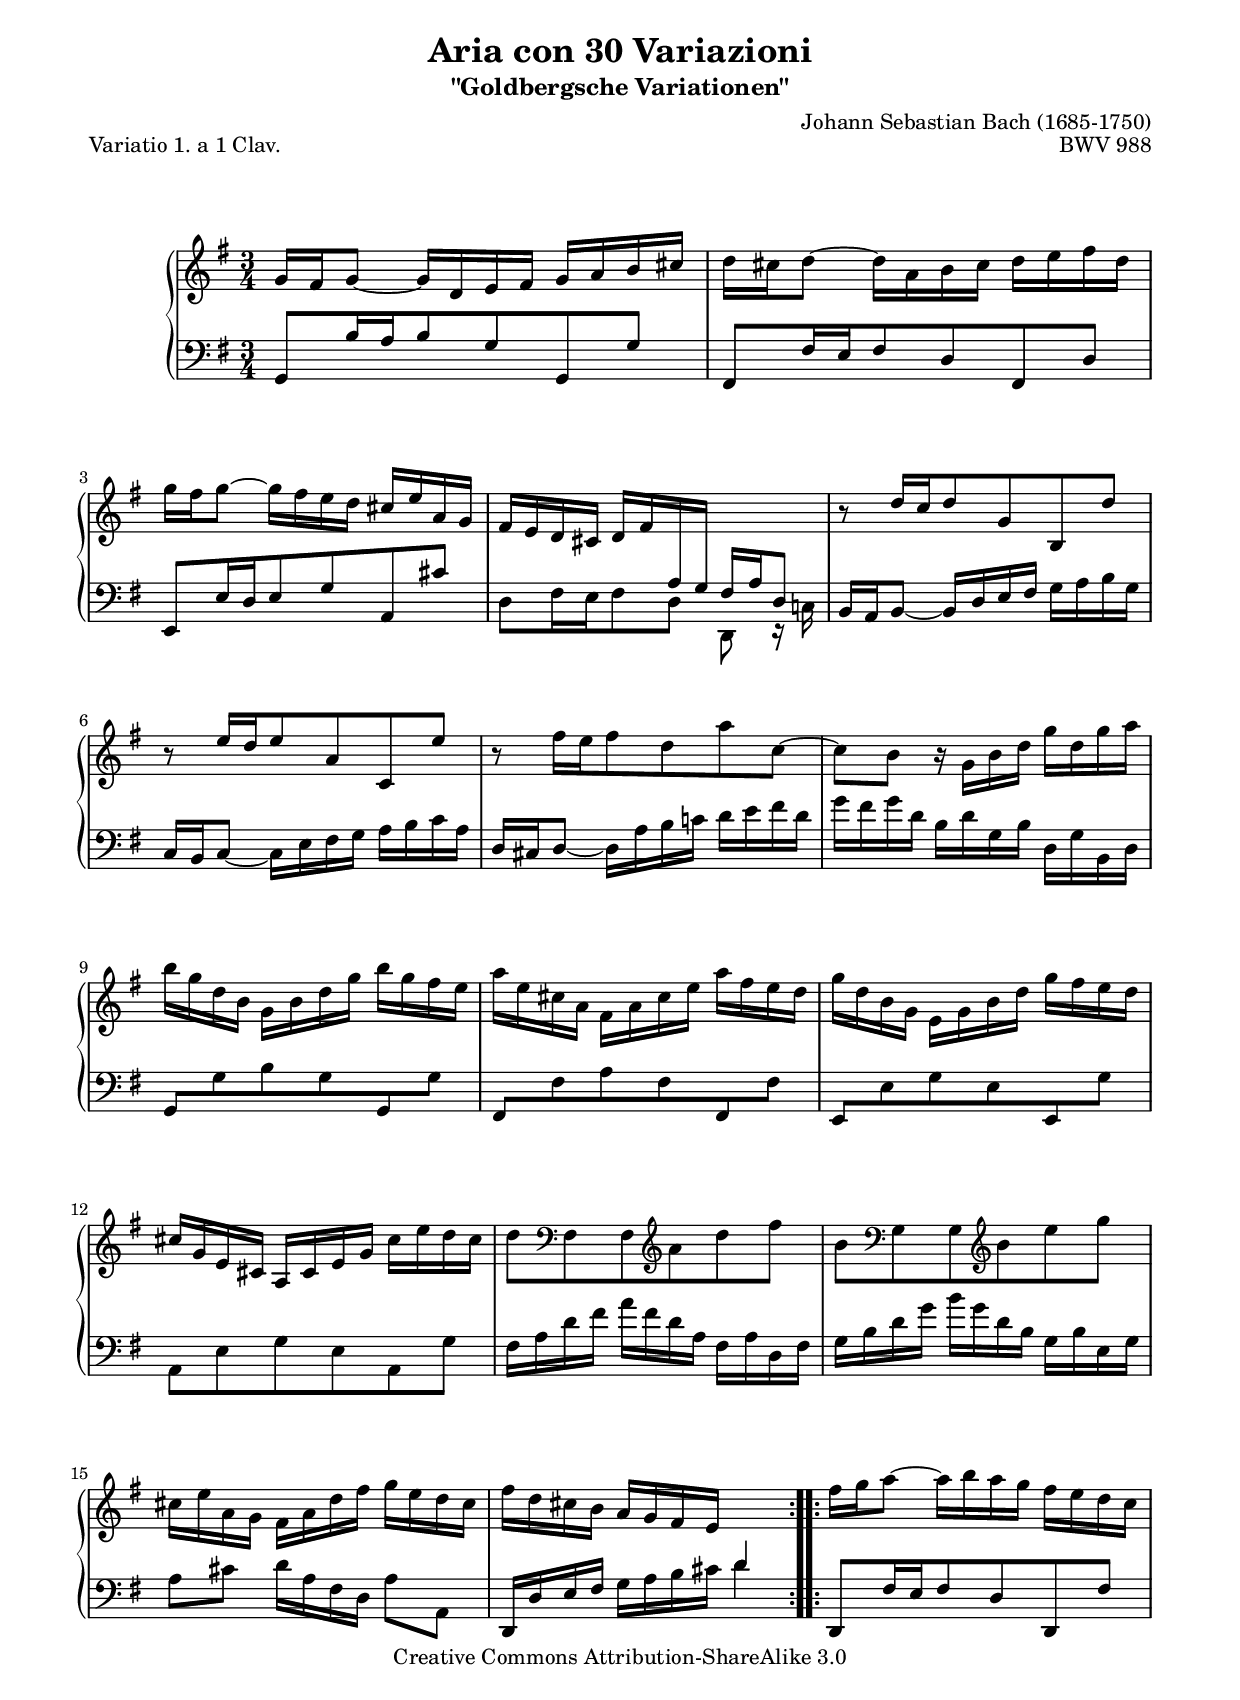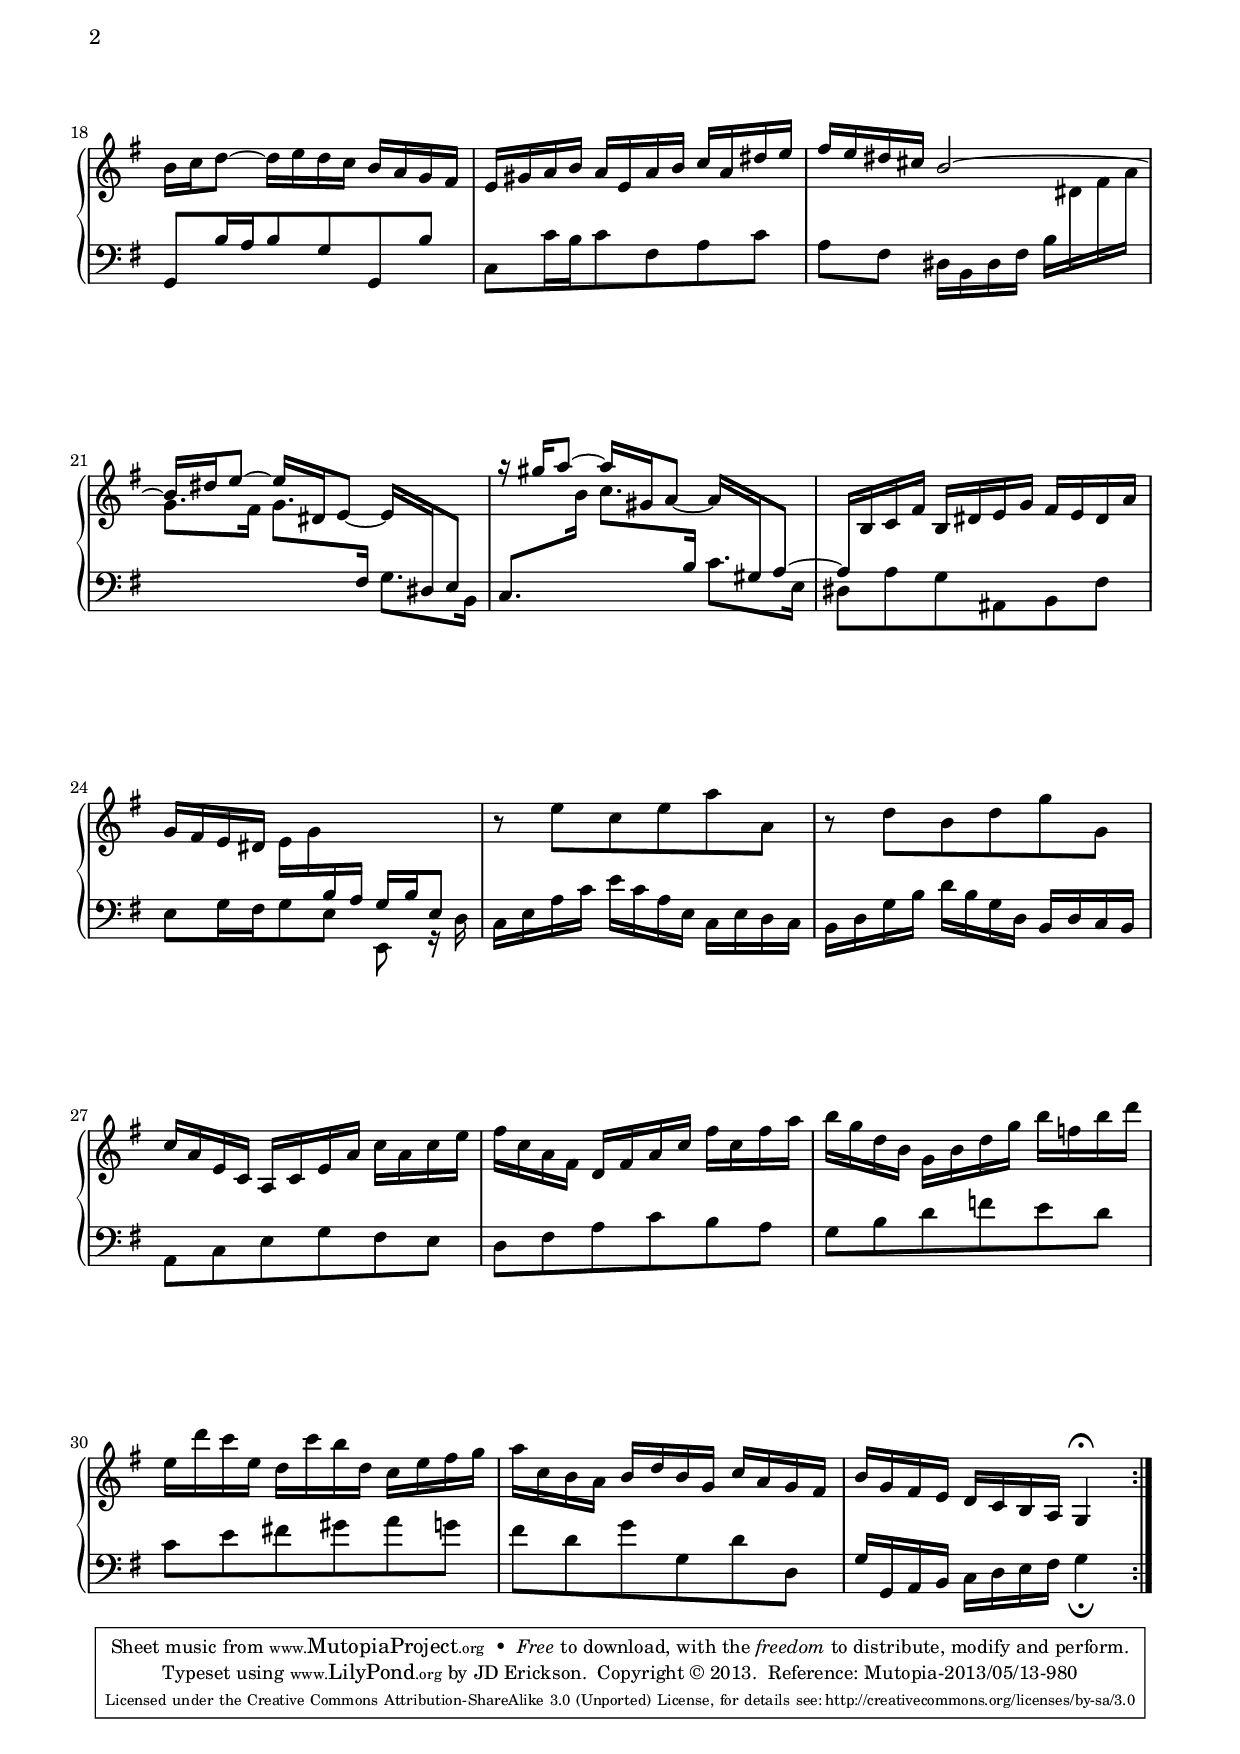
\version "2.16.1"

\paper {
  top-markup-spacing #'basic-distance = #6
  markup-system-spacing #'basic-distance = #12
  top-system-spacing #'basic-distance = #12
  line-width = 18.0\cm
  ragged-bottom = ##f
  ragged-last-bottom = ##f
}

%#(set-default-paper-size "a4")
%#(set-default-paper-size "letter")

#(set-global-staff-size 18.5)

\header {
        title = "Aria con 30 Variazioni"
        subtitle = "\"Goldbergsche Variationen\""
        piece = "Variatio 1. a 1 Clav."
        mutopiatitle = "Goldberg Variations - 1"
        composer = "Johann Sebastian Bach (1685-1750)"
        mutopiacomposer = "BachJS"
        opus = "BWV 988"
        date = "1741"
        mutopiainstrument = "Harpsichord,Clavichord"
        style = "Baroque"
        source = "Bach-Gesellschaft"
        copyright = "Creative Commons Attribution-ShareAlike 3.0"
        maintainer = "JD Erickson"
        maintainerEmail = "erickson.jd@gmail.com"
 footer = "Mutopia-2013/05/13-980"
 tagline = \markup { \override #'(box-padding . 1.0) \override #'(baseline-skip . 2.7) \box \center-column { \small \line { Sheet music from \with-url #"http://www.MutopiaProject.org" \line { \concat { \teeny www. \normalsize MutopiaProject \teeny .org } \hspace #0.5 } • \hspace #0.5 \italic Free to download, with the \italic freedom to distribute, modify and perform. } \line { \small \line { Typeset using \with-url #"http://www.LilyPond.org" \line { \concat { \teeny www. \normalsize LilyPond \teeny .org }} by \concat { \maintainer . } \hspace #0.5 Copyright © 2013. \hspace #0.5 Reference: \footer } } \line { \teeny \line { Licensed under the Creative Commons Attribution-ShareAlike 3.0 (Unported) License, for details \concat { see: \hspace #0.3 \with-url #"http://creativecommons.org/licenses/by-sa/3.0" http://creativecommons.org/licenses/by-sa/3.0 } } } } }
}

% Macros %%%%%%%%%%%%%%%%%%%%%%%%%%%%%%%%%%%%%%%%%%%%%%%%%%%%

staffUpper = {\change Staff = upper \stemDown}
staffLower = {\change Staff = lower \stemUp}
startRepeat = {\set Score.repeatCommands = #'(start-repeat)}
endRepeat = {\set Score.repeatCommands = #'(end-repeat)}
stemExtend = \once \override Stem #'length = #22
noFlag = \once \override Flag #'style = #'no-flag
adjustBeamOne = \once \override Beam #'positions = #'(2.1 . 1)
adjustBeamTwo = \once \override Beam #'positions = #'(5.5 . 4.9)
adjustBeamThree = \once \override Beam #'positions = #'(-1.3 . 1.3)
adjustBeamFour = \once \override Beam #'positions = #'(10 . 12.4)
flatBeam = \once \override Beam #'positions = #'( -0.2 . -0.2 )
flatBeamTwo = \once \override Beam #'positions = #'( -0.8 . -0.8 )
flatBeamThree = \once \override Beam #'positions = #'( -1.2 . -1.2 )

%%%%%%%%%%%%%%%%%%%%%%%%%%%%%%%%%%%%%%%%%%%%%%%%%%%%%%%%%%

%%
%% Treble Clef
%%

soprano = \relative c'' {
    \override Script #'padding = #1.0
    \repeat volta 2 { %begin repeated section
        %1-5
        \stemUp g16 fis16 g8_~ g16 d16 e16 fis16 g16 a16 b16 cis16
        \stemDown d16 cis16 d8^~ d16 a16 b16 cis16 d16 e16 fis16 d16
        g16 fis16 g8^~ g16 fis16 e16 d16 \stemUp cis16 e16 a,16 g16
        fis16 e16 d16 cis16 \adjustBeamOne d16 fis16 \staffLower \stemExtend \noFlag a,16 \stemExtend \noFlag g16 \adjustBeamTwo fis16 a16 d,8
        \staffUpper \stemUp b''8\rest d16[ c16 d8 g,8 b,8 d'8]

        %6-10
        b8\rest e16[ d16 e8 a,8 c,8 e'8]
        \stemDown b8\rest fis'16[ e16 fis8 d8 a'8 c,8^~] 
        c8 b8 b16\rest g16 b16 d16 g16 d16 g16 a16
        b16 g16 d16 b16 g16 b16 d16 g16 b16 g16 fis16 e16
        a16 e16 cis16 a16 fis16 a16 cis16 e16 a16 fis16 e16 d16

        %11-15
        g16 d16 b16 g16 e16 g16 b16 d16 g16 fis16 e16 d16
        \stemUp cis16 g16 e16 cis16 a16 cis16 e16 g16 \stemDown cis16 e16 d16 cis16
        d8 \clef "bass" fis,,8 fis8 \clef "treble"  a'8 d8 fis8
        b,8 \clef "bass"  g,8 g8 \clef "treble" b'8 e8 g8
        cis,16 e16 a,16 g16 fis16 a16 d16 fis16 g16 e16 d16 cis16 

        %16-20
        fis16 d16 cis16 b16 \stemUp a16 g16 fis16 e16 \staffLower d4       
    } %end of repeated section
    \repeat volta 2 { %begin repeated section
        \staffUpper fis'16 g16 a8^~ a16 b16 a16 g16 fis16 e16 d16 c16
        b16 c16 d8^~ d16 e16 d16 c16 \stemUp b16 a16 g16 fis16 
        e16 gis16 a16 b16 a16 e16 a16 b16 c16 a16 dis16 e16
        fis16 e16 dis16 cis16 b2^~

        %21-25
        b16 dis16 e8^~ e16 dis,16 e8_~ e16 \staffLower \stemExtend \noFlag dis,16 \stemExtend \noFlag e8
        \staffUpper \stemUp a''16\rest gis16 a8^~ a16 gis,16 a8_~ a16 \staffLower \stemExtend \noFlag gis,16 \stemExtend \noFlag a8^~
        \stemExtend \noFlag \adjustBeamFour a16 \staffUpper \stemUp b16 c16 fis16 b,16 dis16 e16 g16 fis16 e16 dis16 a'16  
        g16 fis16 e16 dis16 \stemDown e16 g16 \staffLower \stemExtend \noFlag b,16 \stemExtend \noFlag a16 g16 b16 e,8 
        \staffUpper \stemDown b''8\rest e8 c8 e8 a8 a,8         

        %26-30
        b8\rest d8 b8 d8 g8 g,8
        \stemUp c16 a16 e16 c16 a16 c16 e16 a16 \stemDown c16 a16 c16 e16
        fis16 c16 a16 fis16 \stemUp d16 fis16 a16 c16 \stemDown fis16 c16 fis16 a16
        b16 g16 d16 b16 g16 b16 d16 g16 b16 f16 b16 d16 
        e,16 d'16 c16 e,16 d16 c'16 b16 d,16 c16 e16 fis16 g16        

        %31-32
        a16 c,16 b16 a16 \stemUp b16 d16 b16 g16 c16 a16 g16 fis16
        b16 g16 fis16 e16 d16 c16 b16 a16 g4\fermata
    } %end repeated section
}

%%
%% Bass Clef
%%

bass = \relative c {
        \override Script #'padding = #1.0
        %1-5
        \stemUp g8[ b'16 a16 b8 g8 g,8 g'8] 
        fis,8[ fis'16 e16 fis8 d8 fis,8 d'8]
        e,8[ e'16 d16 e8 g8 a,8 cis'8]
        \stemDown d,8[ fis16 e16 fis8 d8] d,8 e16\rest c'!16
        \stemUp b16 a16 b8_~ b16 d16 e16 fis16 \stemDown g16 a16 b16 g16

        %6-10
        \stemUp c,16 b16 c8_~ \stemDown c16 e16 fis16 g16 a16 b16 c16 a16
        \stemUp d,16 cis16 d8_~ \stemDown d16 a'16 b16 c!16 d16 e16 fis16 d16
        g16 fis16 g16 d16 b16 d16 g,16 b16 d,16 g16 b,16 d16
        \stemUp \flatBeam g,8[ \stemDown g'8 b8 g8 \stemUp g,8 \stemDown g'8]
        \stemUp \flatBeamTwo fis,8[ \stemDown fis'8 a8 fis8 \stemUp fis,8 \stemDown fis'8]

        %11-15
        \stemUp \flatBeamThree e,8[ \stemDown e'8 g8 e8 \stemUp e,8 \stemDown g'8]   
        a,8 e'8 g8 e8 a,8 g'8
        fis16 a16 d16 fis16 a16 fis16 d16 a16 fis16 a16 d,16 fis16
        g16 b16 d16 g16 b16 g16 d16 b16 g16 b16 e,16 g16
        a8[ cis8] d16[ a16 fis16 d16] a'8[ a,8]

        %16-20
        \stemUp d,16 d'16 e16 fis16 \stemDown g16 a16 b16 cis16 d4
        \stemUp d,,8[ fis'16 e16 fis8 d8 d,8 fis'8]
        g,8[ b'16 a16 b8 g8 g,8 b'8]
        \stemDown c,8[ c'16 b16 c8 fis,8 a8 c8]
        a8 fis8 dis16 b16 dis16 fis16 \adjustBeamThree b16 \staffUpper \stemExtend \noFlag dis16 \stemExtend \noFlag fis16 \stemExtend \noFlag a16   

        %21-25
        g8. fis16 g8.[ \staffLower \stemUp fis,16] \stemDown g8. b,16
        \stemUp c8.[ \staffUpper \stemDown b''16] c8.[ \staffLower \stemUp b,16] \stemDown c8. e,16 
        dis8[ a'8 g8 ais,8 b8 fis'8]
        e8[ g16 fis16 g8 e8] e,8 g16\rest d'16
        c16 e16 a16 c16 e16 c16 a16 e16 c16 e16 d16 c16    

        %26-30
        b16 d16 g16 b16 d16 b16 g16 d16 \stemUp b16 d16 c16 b16
        \stemDown a8[ c8 e8 g8 fis8 e8]
        d8[ fis8 a8 c8 b8 a8]
        g8[ b8 d8 f8 e8 d8]
        c8[ e8 fis!8 gis8 a8 g8]    

        %31-32
        fis8[ d8 g8  g,8 d'8 d,8]
        \stemUp g16 g,16 a16 b16 \stemDown c16 d16 e16 fis16 g4_\fermata    
}

%%
%% Score Layout 
%%

\score {
    \context PianoStaff <<
        \set PianoStaff.midiInstrument = "harpsichord"
        \context Staff = "upper" { \clef treble \key g \major \time 3/4 \soprano }
        \context Staff = "lower"  { \clef bass \key g \major \time 3/4 \bass }
    >>
    \layout{ }
    \midi { } 
}
